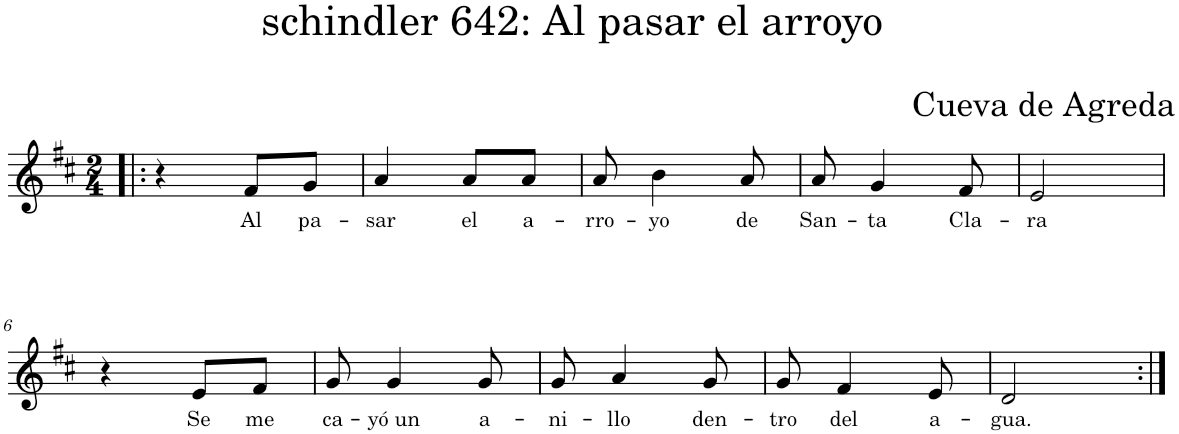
**kern	**text
*part1	*part1
*staff1	*staff1
*I"Piano	*
*I'Pno.	*
*clefG2	*
*k[f#c#]	*
*M2/4	*
=1!|:	=1!|:
4r	.
!	!LO:LY:b
8f#/L	Al
!	!LO:LY:b
8g/J	pa-
=2	=2
!	!LO:LY:b
4a/	-sar
!	!LO:LY:b
8a/L	el
!	!LO:LY:b
8a/J	a-
=3	=3
!	!LO:LY:b
8a/	-rro-
!	!LO:LY:b
4b\	-yo
!	!LO:LY:b
8a/	de
=4	=4
!	!LO:LY:b
8a/	San-
!	!LO:LY:b
4g/	-ta
!	!LO:LY:b
8f#/	Cla-
=5	=5
!	!LO:LY:b
2e/	-ra
!!LO:LB:g=z
=6	=6
4r	.
!	!LO:LY:b
8e/L	Se
!	!LO:LY:b
8f#/J	me
=7	=7
!	!LO:LY:b
8g/	ca-
!	!LO:LY:b
4g/	-yó un
!	!LO:LY:b
8g/	a-
=8	=8
!	!LO:LY:b
8g/	-ni-
!	!LO:LY:b
4a/	-llo
!	!LO:LY:b
8g/	den-
=9	=9
!	!LO:LY:b
8g/	-tro
!	!LO:LY:b
4f#/	del
!	!LO:LY:b
8e/	a-
=10	=10
!	!LO:LY:b
2d/	-gua.
=:|!	=:|!
*-	*-
